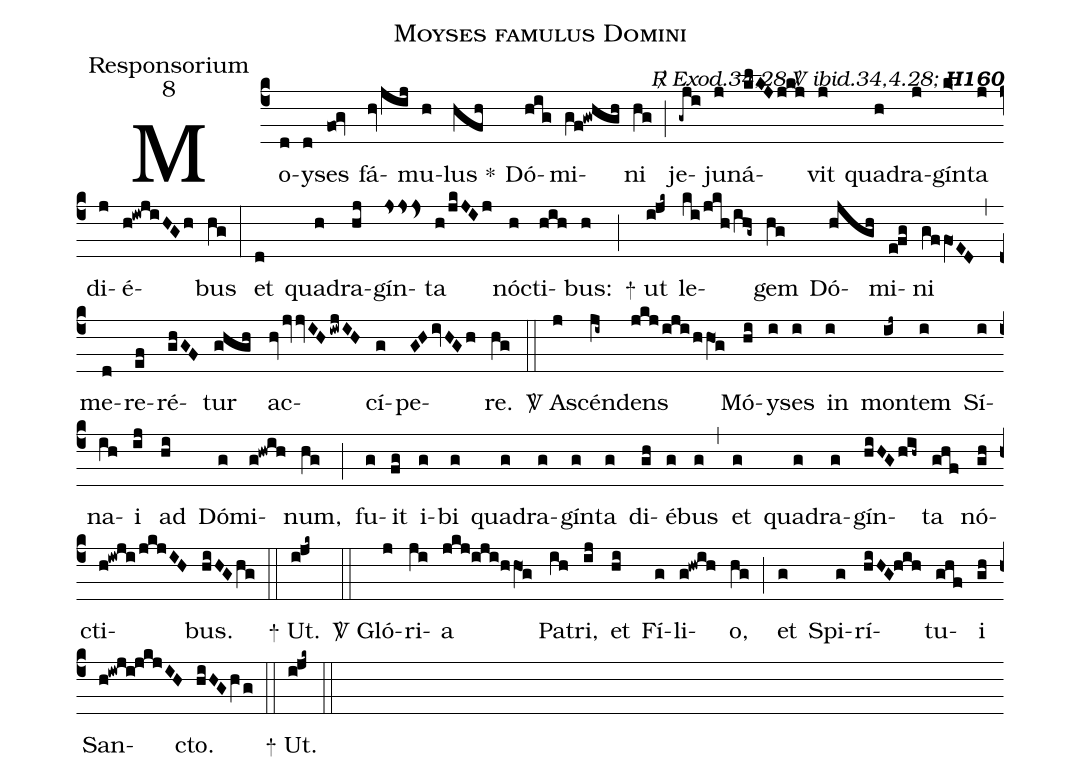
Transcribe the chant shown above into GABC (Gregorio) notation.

name:Moyses famulus Domini;
office-part:Responsorium;
mode:8;
commentary:{\itshape\mdseries \Rbar\ Exod.34,28 \Vbar\ ibid.34,4.28;\/} {\bfseries H160};
%%
(c4) Mo(d)y(d)ses(fo0@gv) fá(hvjij)mu(h)lus <sp>*</sp>(hfh) Dó(hig)mi(gf@gwhgh)ni(hg) (;)
je(-gji)ju(j)ná(klKJjkj)vit(j) qua(h)dra(j)gín(k>)ta(j) di(j)é(h@iwjiHGh)bus(hg) (:)
et(d) qua(h)dra(hj)gín(jsjsjs<)ta(h/jkJIj) nó(h)cti(hih)bus:(h) (;)
<sp>+</sp> ut(i@jk~) le(ki/jkh/ihg~)gem(hg) Dó(hjgh)mi(e!fg)ni(gffO1ED) (,)
me(d)re(ef)ré(ghGF)tur(ghgh) ac(hvjvjvIHiwjIH)cí(g)pe(GHivHGh)re.(hg) (::)
<sp>V/</sp> A(j)scén(ji~)dens(jkj/iji/hhO1g) Mó(hi)y(i)ses(i) in(i) mon(ij~)tem(i) Sí(i)na(ih)i(ij) ad(hi) Dó(g)mi(g@hwih)num,(hg) (;)
fu(g)it(fg) i(g)bi(g) qua(g)dra(g)gín(g)ta(g) di(gh)é(g)bus(g) (,) et(g) qua(g)dra(g)gín(hiHGhih~)ta(ghf) nó(gh)cti(h@iwji/jkjIH)bus.(hiHGhg) (::)
<sp>+</sp> Ut.(i@jk~) (::)
<sp>V/</sp> Gló(j)ri(ji)a(jkj/0iji/0hhO1g) Pa(ih)tri,(ij) et(hi) Fí(g)li(g@hwih)o,(hg) (;)
et(g) Spi(g)rí(hiHG@hih)tu(ghf)i(gh) San(h@iwji@jkjIH)cto.(hiHG/hVg) (::)
<sp>+</sp> Ut.(i@jk~) (::)
